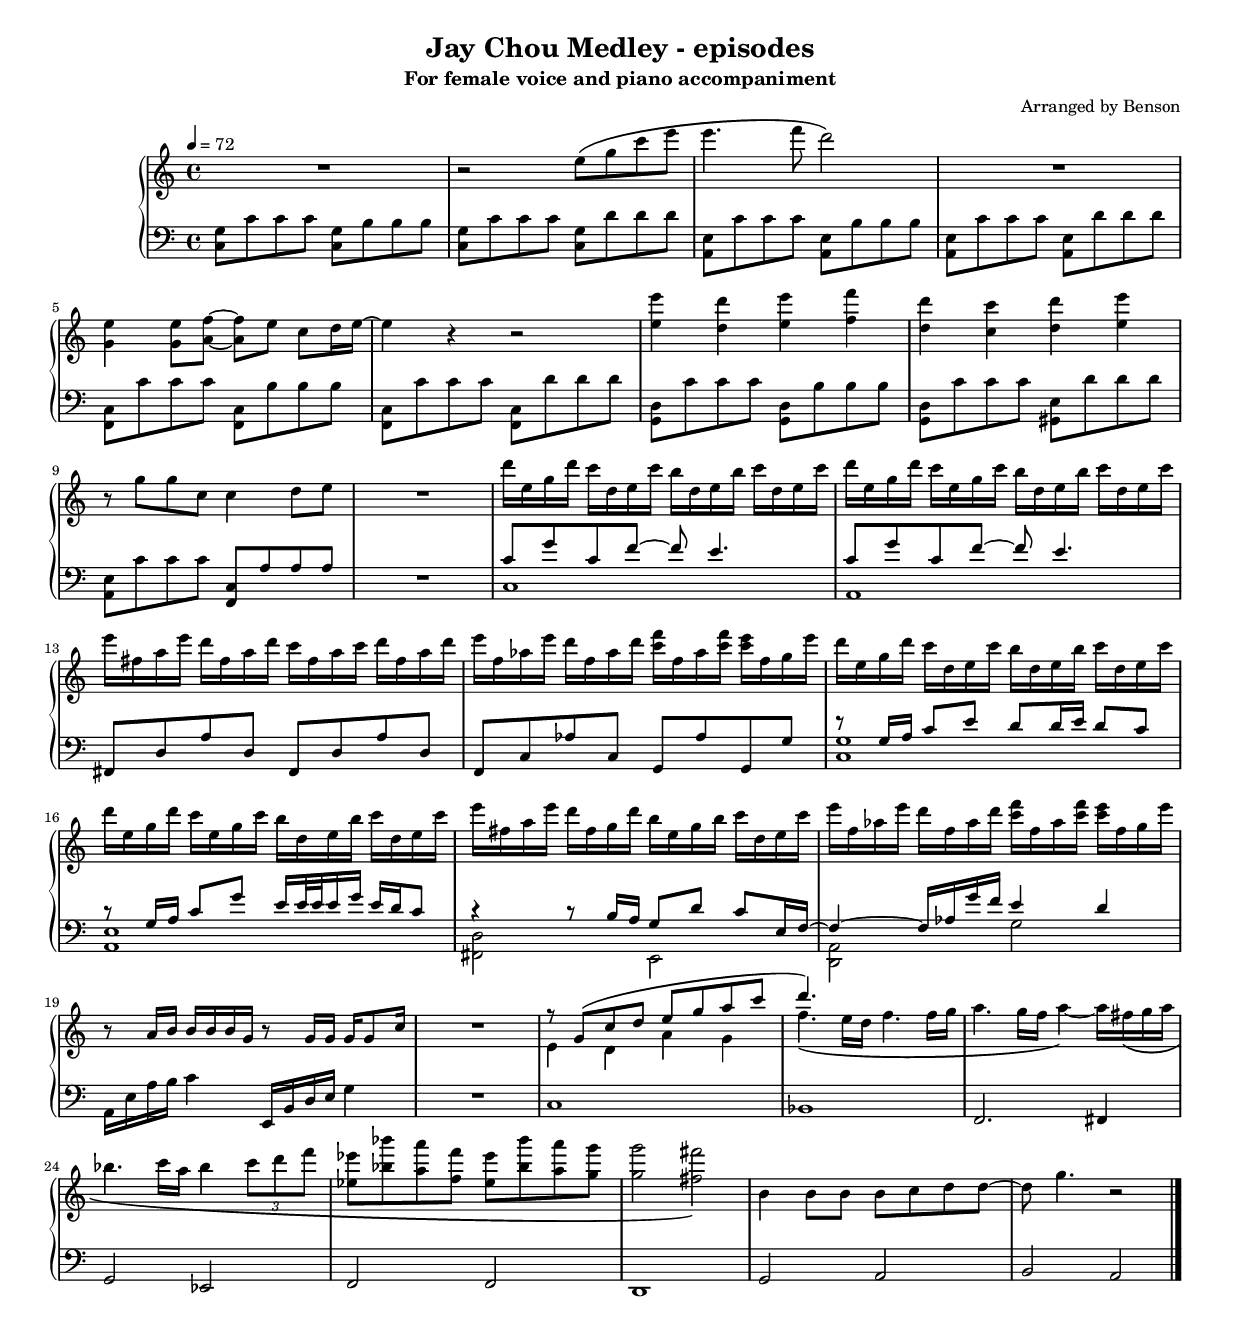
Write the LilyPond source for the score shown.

\version "2.18.2"
#(set-global-staff-size 15)

%%%%%%%%%%%%%%%%%%%%%%%%%%%%%%%%%%%%%%%%%%%%%%%%%%%%%%%%%%%%%%%%%%%%%%%%%%%%%%%%%%%%%%%%%%
%%  http://lsr.di.unimi.it/LSR/Item?id=445

%LSR by Jay Anderson.
%modyfied by Simon Albrecht on March 2014.
%=> http://lilypond.1069038.n5.nabble.com/LSR-445-error-td160662.html

#(define (octave-up m t)
 (let* ((octave (1- t))
      (new-note (ly:music-deep-copy m))
      (new-pitch (ly:make-pitch
        octave
        (ly:pitch-notename (ly:music-property m 'pitch))
        (ly:pitch-alteration (ly:music-property m 'pitch)))))
  (set! (ly:music-property new-note 'pitch) new-pitch)
  new-note))

#(define (octavize-chord elements t)
 (cond ((null? elements) elements)
     ((eq? (ly:music-property (car elements) 'name) 'NoteEvent)
       (cons (car elements)
             (cons (octave-up (car elements) t)
                   (octavize-chord (cdr elements) t))))
     (else (cons (car elements) (octavize-chord (cdr elements ) t)))))

#(define (octavize music t)
 (if (eq? (ly:music-property music 'name) 'EventChord)
       (ly:music-set-property! music 'elements (octavize-chord
(ly:music-property music 'elements) t)))
 music)

makeOctaves = #(define-music-function (parser location arg mus) (integer? ly:music?)
 (music-map (lambda (x) (octavize x arg)) (event-chord-wrap! mus)))
%%%%%%%%%%%%%%%%%%%%%%%%%%%%%%%%%%%%%%%%%%%%%%%%%%%%%%%%%%%%%%%%%%%%%%%%%%%%%%%%%%%%%%%%%%


\header {
  title = "Jay Chou Medley - episodes"
  subtitle = "For female voice and piano accompaniment"
  arranger = "Arranged by Benson"
}

upper-intro = \relative c'' {
  R1
  r2 e8\( g c e
  e4. f8 d2\)
  % d4\( g8 b, c2\)
  R1
  <g,, e'>4 q8 <a f'>~ q e' c d16 e~ e4
  % <g, e'>8 <a f'>~ q e' c d16 d %~ d2 r2
  r4 r2
  \makeOctaves 1 { e4 d e f d c d e }

  % a,8 c g' c,
  % f,8 g16 a g'8 c,
  % c, g' g' c,
  % c, g'' b,, g''

  % R1
  r8 g g c, c4 d8 e

}

lower-intro = \relative c {
  <c g'>8 c' c c
  q b b b
  q c c c
  q d d d
  <a, e'> c' c c
  q b b b
  q c c c
  q d d d
  <f,, c'> c'' c c
  q b b b
  q c c c
  q d d d
  % a,8 c g' c,
  % f,8 g16 a g'8 c,
  % c, g' g' c,
  % c, g'' b,, g''
  % <g, d'> c' c c
  <g,, d'> c' c c
  q b b b
  q c c c
  <gis, e'> d'' d d
  <a, e'> c' c c
  <f,, c'> a' a a
  % a,8 c g' c,
  % f,8 g16 a g'8 c,
  % c, g' g' c,
  % c, g'' b,, g''
}

upper-episode-one = \relative c''' {
  d16 e, g d' c d, e c' b d, e b' c d, e c'
  d e, g d' c e, g c b d, e b' c d, e c'
  e fis, a e' d fis, a d c fis, a c d fis, a d
  e f, aes e' d f, aes d <c f> f, aes <c f> <c e> f, g e'

  d16 e, g d' c d, e c' b d, e b' c d, e c'
  d e, g d' c e, g c b d, e b' c d, e c'
  % e fis, a e' d fis, a d c fis, a c d fis, a d
  % e f, aes e' d f, aes d <c f> f, aes <c f> <c e> f, g e'
  e fis, a e' d fis, g d' b e, g b c d, e c'
  e f, aes e' d f, aes d <c f> f, aes <c f> <c e> f, g e'
  r8 a,,16 b b b b g r8 g16 g g g8 c16
}

lower-episode-one = \relative c' {
  << {
    c8 g' c, f~ f e4.
    c8 g' c, f~ f e4.
  } \\ {
    c,1 a
  } >>
  fis8 d' a' d, fis, d' a' d,
  f, c' aes' c, g aes' g, g'
  << {
    r8 g16 a c8 e d d16 e d8 c
    r8 g16 a c8 g' e16 e32 e e16 g e d c8
    r4 r8 b16 a g8 d' c e,16 f~ f4~ f16 aes g' f e4 d
  } \\ {
    <c, g'>1
    <a e'>
    % <fis d'>
    % <f c'>
    <fis d'>2 e
    <d a'>2 g'
  } >>
  a,16 e' a b c4
  e,,16 b' d e g4
}

upper-episode-two = \relative c'' {
  << {
    r8 g\( c d e g a c d4.\)
  } \\ {
    e,,4 d a' g
    f'4.\( e16 d f4. f16 g
    a4. g16 f a4~\) a16
    fis\( g a
    bes4. c16 a bes4 \tuplet 3/2 { c8 d f }
    \makeOctaves -1 { ees8 bes' a f ees bes' a g
    g2 fis\) }
  } >>
  b,,4 b8 b b c d d~ d g4. r2
}

lower-episode-two = \relative c {
  c1 bes f2. fis4 g2 ees f f d1
  g2 a b a
}

upper-midi = \relative c' {
  \set Staff.pedalSustainStyle = #'bracket
  \key c \major
  \clef treble
  \tempo 4 = 72
  \time 4/4
  \upper-intro
  R1
  \upper-episode-one
  R1
  \upper-episode-two
  \bar "|."
}

upper-print = \relative c' {
  \set Staff.pedalSustainStyle = #'bracket
  \key c \major
  \clef treble
  \tempo 4 = 72
  \time 4/4
  \upper-intro
  R1
  \upper-episode-one
  R1
  \upper-episode-two
  \bar "|."
}

lower-midi = \relative c {
  \set Staff.pedalSustainStyle = #'bracket
  \key c \major
  \clef bass
  \time 4/4
  \lower-intro
  R1
  \lower-episode-one
  R1
  \lower-episode-two
  \bar "|."
}

lower-print = \relative c {
  \set Staff.pedalSustainStyle = #'bracket
  \key c \major
  \clef bass
  \time 4/4
  \lower-intro
  R1
  \lower-episode-one
  R1
  \lower-episode-two
  \bar "|."
}

dynamics = {
}

guitarchords = \chordmode {
}

\score {
  <<
    % \new ChordNames {
      % \guitarchords
    % }
    \new PianoStaff <<
      \set Staff.midiInstrument = #"acoustic grand"
      \set Staff.instrumentName = #"Piano"
      \new Staff = "right" {
        \set Staff.midiMinimumVolume = #0.5
        \set Staff.midiMaximumVolume = #0.6
        \upper-midi
      }
      \new Staff = "left" {
        \set Staff.midiMinimumVolume = #0.5
        \set Staff.midiMaximumVolume = #0.6
        \lower-midi
      }
    >>
  >>
  \midi {
    \context {
      \ChordNameVoice \remove Note_performer
    }
  }
}

\score {
  <<
    \new ChordNames {
      \set chordChanges = ##t
      % \guitarchords
    }
    \new PianoStaff <<
      \set PianoStaff.connectArpeggios = ##t
      \set Staff.midiInstrument = #"acoustic grand"
      \set Staff.instrumentName = #"Piano"
      \new Staff = "right" { \upper-print }
      \new Dynamics = "Dynamics_pf" \dynamics
      \new Staff = "left" { \lower-print }
    >>
  >>
  \layout {
    \context {
      % add the RemoveEmptyStaffContext that erases rest-only staves
      \Staff \RemoveEmptyStaves
    }
    \context {
      % add the RemoveEmptyStaffContext that erases rest-only staves
      \Dynamics \RemoveEmptyStaves
    }
    \context {
      \Score
      % Remove all-rest staves also in the first system
      \override VerticalAxisGroup.remove-first = ##t
      % If only one non-empty staff in a system exists, still print the starting bar
      \override SystemStartBar.collapse-height = #1
    }
    \context {
      \ChordNames
      \override ChordName #'font-size = #-3
    }
  }
}
